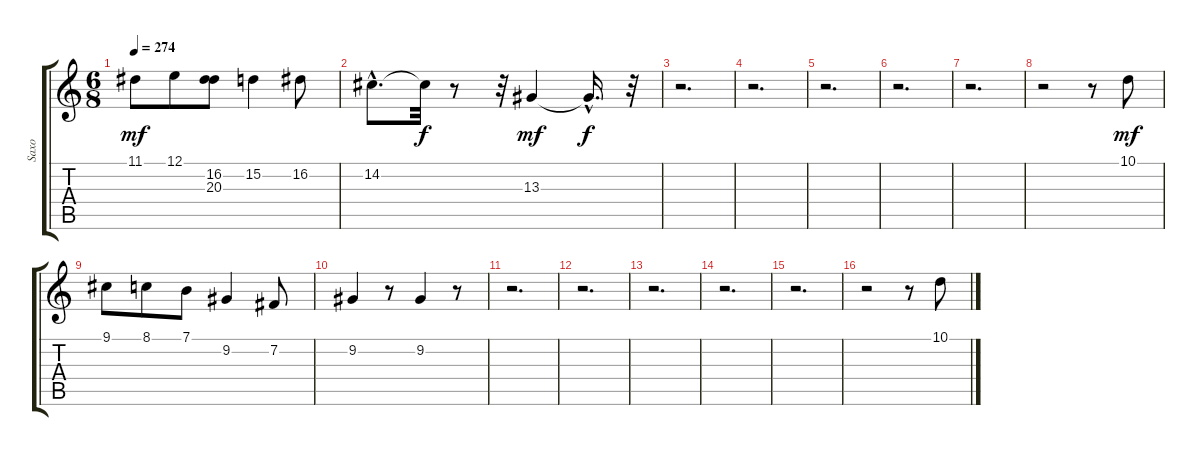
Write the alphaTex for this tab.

\track ("Saxo         Adorno)" "Saxo      ") {instrument baritonesax}
\staff {score tabs}
\tuning (E4 B3 G3 D3 A2 E2) {hide}
\ts (6 8)
\tempo 274
\clef g2
\ks c
11.1.8{dy mf} 12.1.8 (16.2 20.3).8 15.2.4 16.2.8 |
14.2{hac}.8{d} 14.2{t}.32{dy f} r.8 r.32 13.3.4{dy mf} 13.3{hac t}.16{d dy f} r.32 |
r.2{d} |
r.2{d} |
r.2{d} |
r.2{d} |
r.2{d} |
r.2 r.8 10.1.8{dy mf} |
9.1.8 8.1.8 7.1.8 9.2.4 7.2.8 |
9.2.4 r.8 9.2.4 r.8 |
r.2{d} |
r.2{d} |
r.2{d} |
r.2{d} |
r.2{d} |
r.2 r.8 10.1.8
